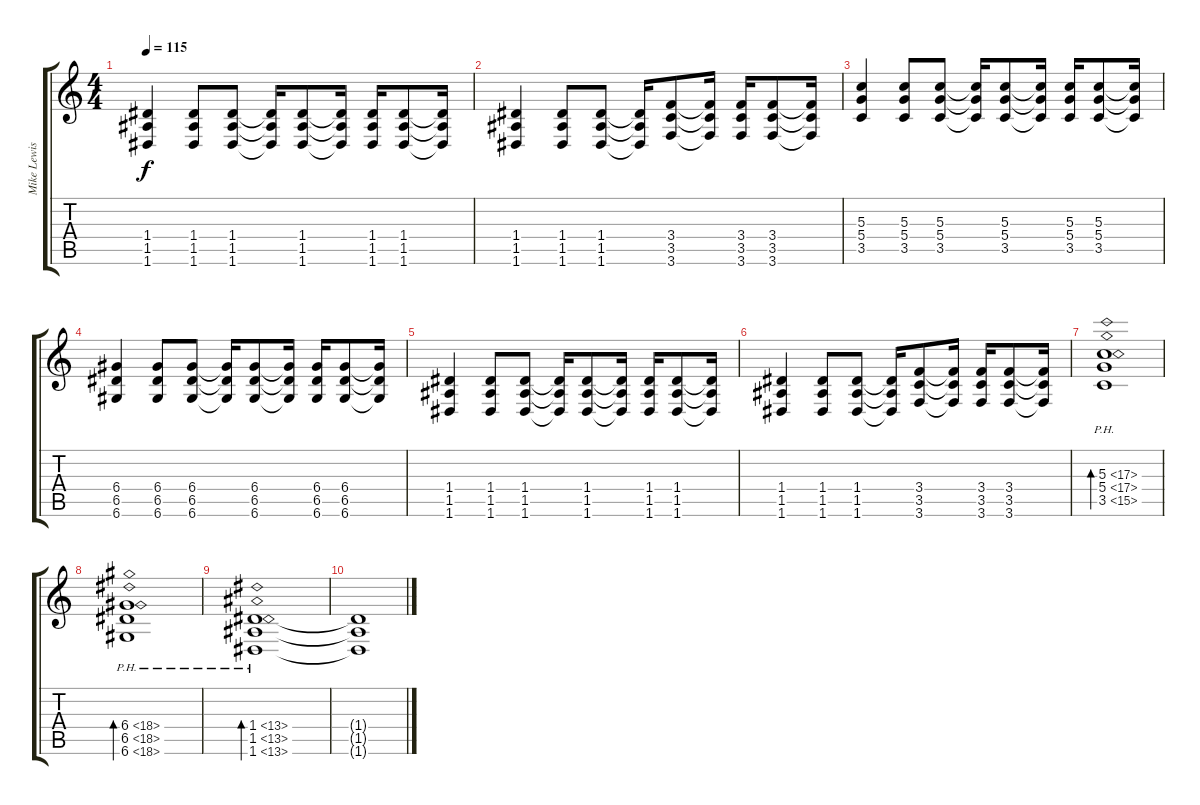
\track ("Mike Lewis" "Mike Lewis") {instrument distortionguitar}
\staff {score tabs}
\tuning (E4 B3 G3 D3 A2 D2) {hide}
\ts (4 4)
\tempo 115
\clef g2
\ks c
(1.4 1.5 1.6).4{dy f} (1.4 1.5 1.6).8 (1.4 1.5 1.6).8 (1.4{t} 1.5{t} 1.6{t}).16 (1.4 1.5 1.6).8 (1.4{t} 1.5{t} 1.6{t}).16 (1.4 1.5 1.6).16 (1.4 1.5 1.6).8 (1.4{t} 1.5{t} 1.6{t}).16 |
(1.4 1.5 1.6).4 (1.4 1.5 1.6).8 (1.4 1.5 1.6).8 (1.4{t} 1.5{t} 1.6{t}).16 (3.4 3.5 3.6).8 (3.4{t} 3.5{t} 3.6{t}).16 (3.4 3.5 3.6).16 (3.4 3.5 3.6).8 (3.4{t} 3.5{t} 3.6{t}).16 |
(5.3 5.4 3.5).4{instrument distortionguitar} (5.3 5.4 3.5).8 (5.3 5.4 3.5).8 (5.3{t} 5.4{t} 3.5{t}).16 (5.3 5.4 3.5).8 (5.3{t} 5.4{t} 3.5{t}).16 (5.3 5.4 3.5).16 (5.3 5.4 3.5).8 (5.3{t} 5.4{t} 3.5{t}).16 |
(6.4 6.5 6.6).4 (6.4 6.5 6.6).8 (6.4 6.5 6.6).8 (6.4{t} 6.5{t} 6.6{t}).16 (6.4 6.5 6.6).8 (6.4{t} 6.5{t} 6.6{t}).16 (6.4 6.5 6.6).16 (6.4 6.5 6.6).8 (6.4{t} 6.5{t} 6.6{t}).16 |
(1.4 1.5 1.6).4 (1.4 1.5 1.6).8 (1.4 1.5 1.6).8 (1.4{t} 1.5{t} 1.6{t}).16 (1.4 1.5 1.6).8 (1.4{t} 1.5{t} 1.6{t}).16 (1.4 1.5 1.6).16 (1.4 1.5 1.6).8 (1.4{t} 1.5{t} 1.6{t}).16 |
(1.4 1.5 1.6).4 (1.4 1.5 1.6).8 (1.4 1.5 1.6).8 (1.4{t} 1.5{t} 1.6{t}).16 (3.4 3.5 3.6).8 (3.4{t} 3.5{t} 3.6{t}).16 (3.4 3.5 3.6).16 (3.4 3.5 3.6).8 (3.4{t} 3.5{t} 3.6{t}).16 |
(5.3{ph 12} 5.4{ph 12} 3.5{ph 12}).1{bd 480 instrument electricguitarjazz} |
(6.4{ph 12} 6.5{ph 12} 6.6{ph 12}).1{bd 480} |
(1.4{ph 12} 1.5{ph 12} 1.6{ph 12}).1{bd 480} |
(1.4{t} 1.5{t} 1.6{t}).1
